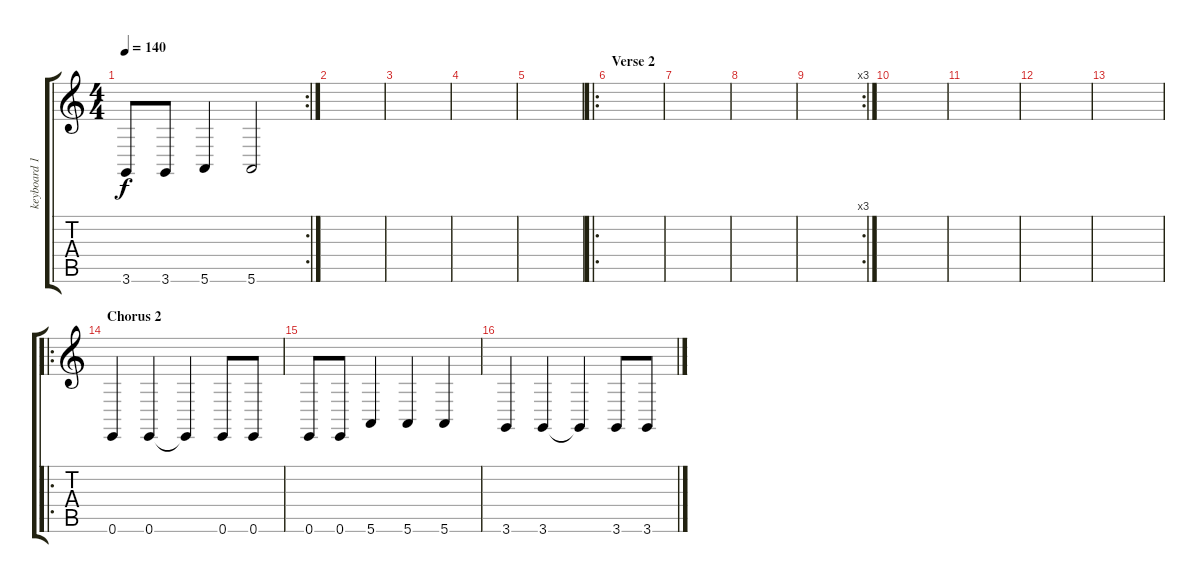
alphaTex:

\track ("keyboard 1" "keyboard 1") {instrument lead2sawtooth}
\staff {score tabs}
\tuning (E4 B3 G3 D3 A2 E2) {hide}
\rc 2
\ts (4 4)
\tempo 140
\clef g2
\ks c
3.6{t}.8{dy f} 3.6.8 5.6.4 5.6.2 |
|
|
|
|
\ro
\section ("" "Verse 2")
|
|
|
\rc 3
|
|
|
|
|
\ro
\section ("" "Chorus 2")
0.6.4 0.6.4 0.6{t}.4 0.6.8 0.6.8 |
0.6.8 0.6.8 5.6.4 5.6.4 5.6.4 |
3.6.4 3.6.4 3.6{t}.4 3.6.8 3.6.8
